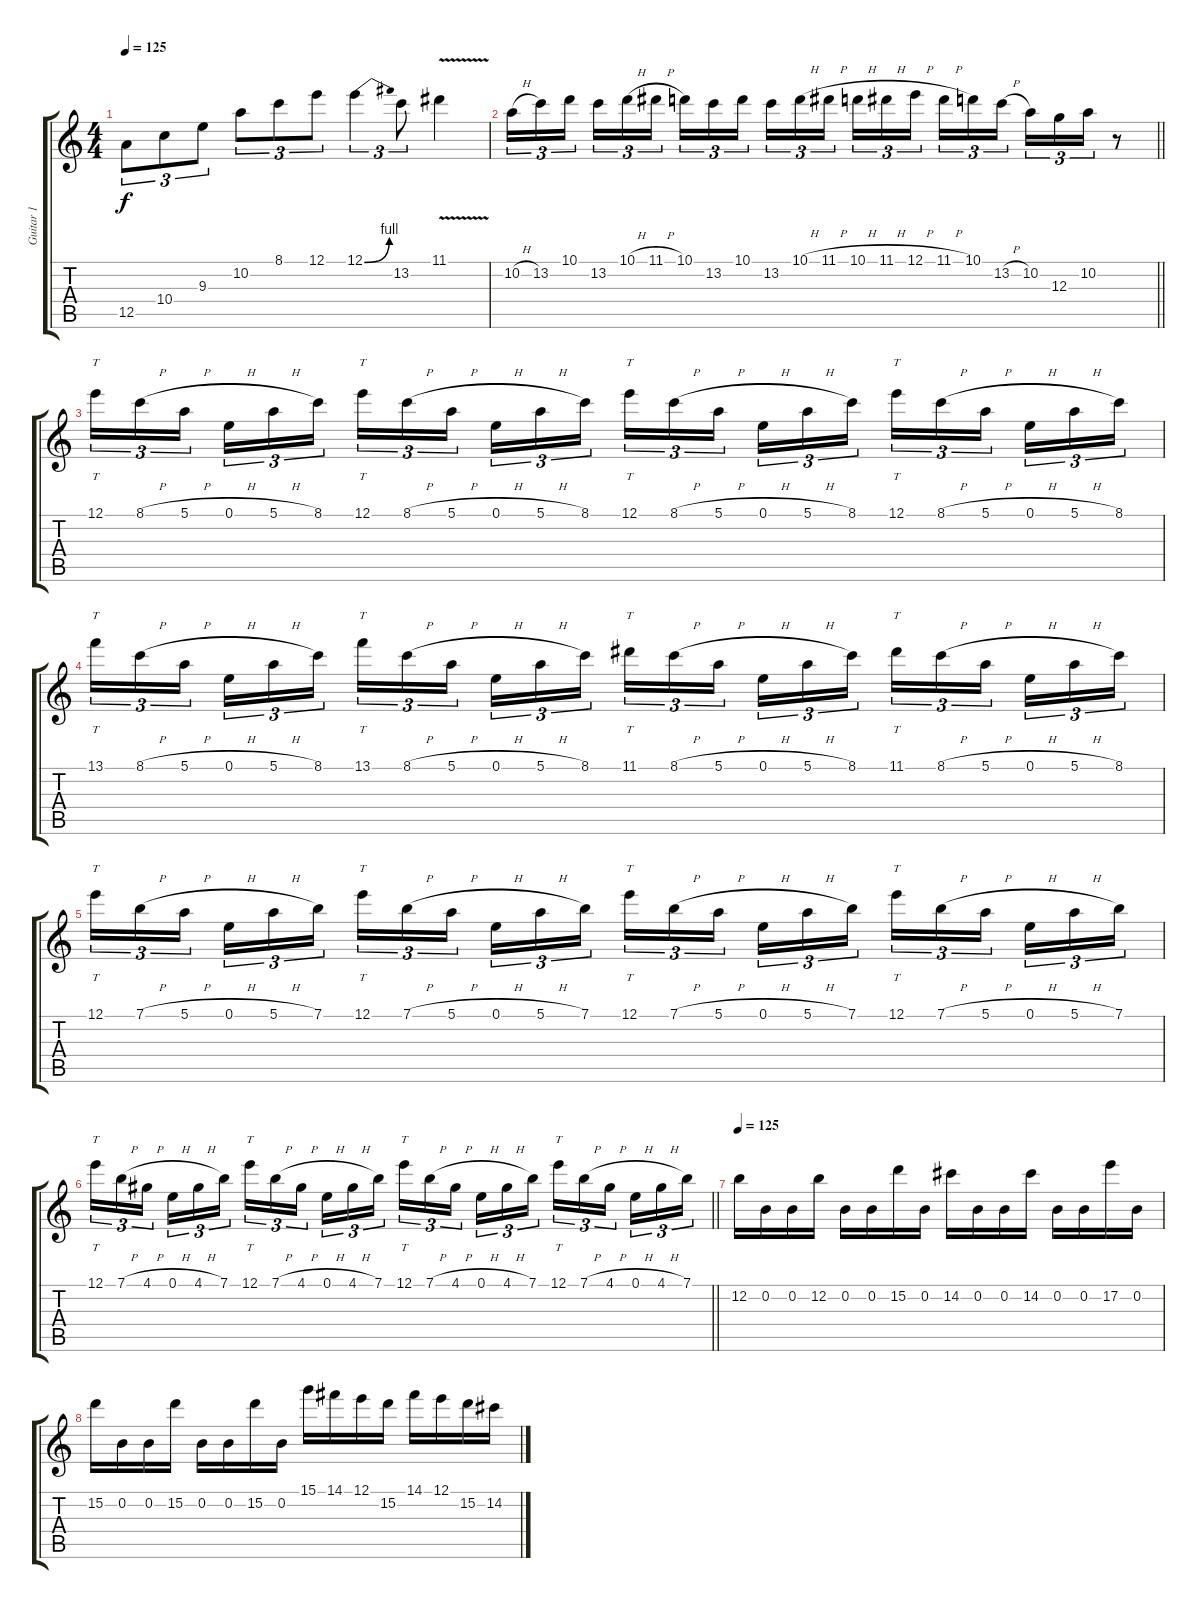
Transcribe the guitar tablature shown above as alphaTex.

\track ("Guitar 1" "Guitar 1") {instrument distortionguitar}
\staff {score tabs}
\tuning (E4 B3 G3 D3 A2 D2) {hide}
\ts (4 4)
\section ("" "")
\tempo 125
\clef g2
\ks c
12.5.8{tu (3 2) dy f} 10.4.8{tu (3 2)} 9.3.8{tu (3 2)} 10.2.8{tu (3 2)} 8.1.8{tu (3 2)} 12.1.8{tu (3 2)} 12.1{be (bend 0 0 60 4)}.4{tu (3 2)} 13.2.8{tu (3 2)} 11.1{v}.4 |
\barLineRight lightlight
10.2{h}.16{tu (3 2)} 13.2.16{tu (3 2)} 10.1.16{tu (3 2) beam splitsecondary} 13.2.16{tu (3 2)} 10.1{h}.16{tu (3 2)} 11.1{h}.16{tu (3 2)} 10.1.16{tu (3 2)} 13.2.16{tu (3 2)} 10.1.16{tu (3 2) beam splitsecondary} 13.2.16{tu (3 2)} 10.1{h}.16{tu (3 2)} 11.1{h}.16{tu (3 2)} 10.1{h}.16{tu (3 2)} 11.1{h}.16{tu (3 2)} 12.1{h}.16{tu (3 2) beam splitsecondary} 11.1{h}.16{tu (3 2)} 10.1.16{tu (3 2)} 13.2{h}.16{tu (3 2)} 10.2.16{tu (3 2)} 12.3.16{tu (3 2)} 10.2.16{tu (3 2)} r.8 |
\section ("" "")
12.1.16{tt tu (3 2)} 8.1{h}.16{tu (3 2)} 5.1{h}.16{tu (3 2) beam splitsecondary} 0.1{h}.16{tu (3 2)} 5.1{h}.16{tu (3 2)} 8.1.16{tu (3 2)} 12.1.16{tt tu (3 2)} 8.1{h}.16{tu (3 2)} 5.1{h}.16{tu (3 2) beam splitsecondary} 0.1{h}.16{tu (3 2)} 5.1{h}.16{tu (3 2)} 8.1.16{tu (3 2)} 12.1.16{tt tu (3 2)} 8.1{h}.16{tu (3 2)} 5.1{h}.16{tu (3 2) beam splitsecondary} 0.1{h}.16{tu (3 2)} 5.1{h}.16{tu (3 2)} 8.1.16{tu (3 2)} 12.1.16{tt tu (3 2)} 8.1{h}.16{tu (3 2)} 5.1{h}.16{tu (3 2) beam splitsecondary} 0.1{h}.16{tu (3 2)} 5.1{h}.16{tu (3 2)} 8.1.16{tu (3 2)} |
13.1.16{tt tu (3 2)} 8.1{h}.16{tu (3 2)} 5.1{h}.16{tu (3 2) beam splitsecondary} 0.1{h}.16{tu (3 2)} 5.1{h}.16{tu (3 2)} 8.1.16{tu (3 2)} 13.1.16{tt tu (3 2)} 8.1{h}.16{tu (3 2)} 5.1{h}.16{tu (3 2) beam splitsecondary} 0.1{h}.16{tu (3 2)} 5.1{h}.16{tu (3 2)} 8.1.16{tu (3 2)} 11.1.16{tt tu (3 2)} 8.1{h}.16{tu (3 2)} 5.1{h}.16{tu (3 2) beam splitsecondary} 0.1{h}.16{tu (3 2)} 5.1{h}.16{tu (3 2)} 8.1.16{tu (3 2)} 11.1.16{tt tu (3 2)} 8.1{h}.16{tu (3 2)} 5.1{h}.16{tu (3 2) beam splitsecondary} 0.1{h}.16{tu (3 2)} 5.1{h}.16{tu (3 2)} 8.1.16{tu (3 2)} |
12.1.16{tt tu (3 2)} 7.1{h}.16{tu (3 2)} 5.1{h}.16{tu (3 2) beam splitsecondary} 0.1{h}.16{tu (3 2)} 5.1{h}.16{tu (3 2)} 7.1.16{tu (3 2)} 12.1.16{tt tu (3 2)} 7.1{h}.16{tu (3 2)} 5.1{h}.16{tu (3 2) beam splitsecondary} 0.1{h}.16{tu (3 2)} 5.1{h}.16{tu (3 2)} 7.1.16{tu (3 2)} 12.1.16{tt tu (3 2)} 7.1{h}.16{tu (3 2)} 5.1{h}.16{tu (3 2) beam splitsecondary} 0.1{h}.16{tu (3 2)} 5.1{h}.16{tu (3 2)} 7.1.16{tu (3 2)} 12.1.16{tt tu (3 2)} 7.1{h}.16{tu (3 2)} 5.1{h}.16{tu (3 2) beam splitsecondary} 0.1{h}.16{tu (3 2)} 5.1{h}.16{tu (3 2)} 7.1.16{tu (3 2)} |
\barLineRight lightlight
12.1.16{tt tu (3 2)} 7.1{h}.16{tu (3 2)} 4.1{h}.16{tu (3 2) beam splitsecondary} 0.1{h}.16{tu (3 2)} 4.1{h}.16{tu (3 2)} 7.1.16{tu (3 2)} 12.1.16{tt tu (3 2)} 7.1{h}.16{tu (3 2)} 4.1{h}.16{tu (3 2) beam splitsecondary} 0.1{h}.16{tu (3 2)} 4.1{h}.16{tu (3 2)} 7.1.16{tu (3 2)} 12.1.16{tt tu (3 2)} 7.1{h}.16{tu (3 2)} 4.1{h}.16{tu (3 2) beam splitsecondary} 0.1{h}.16{tu (3 2)} 4.1{h}.16{tu (3 2)} 7.1.16{tu (3 2)} 12.1.16{tt tu (3 2)} 7.1{h}.16{tu (3 2)} 4.1{h}.16{tu (3 2) beam splitsecondary} 0.1{h}.16{tu (3 2)} 4.1{h}.16{tu (3 2)} 7.1.16{tu (3 2)} |
\section ("" "")
\tempo 125
12.2.16 0.2.16 0.2.16 12.2.16 0.2.16 0.2.16 15.2.16 0.2.16 14.2.16 0.2.16 0.2.16 14.2.16 0.2.16 0.2.16 17.2.16 0.2.16 |
15.2.16 0.2.16 0.2.16 15.2.16 0.2.16 0.2.16 15.2.16 0.2.16 15.1.16 14.1.16 12.1.16 15.2.16 14.1.16 12.1.16 15.2.16 14.2.16
